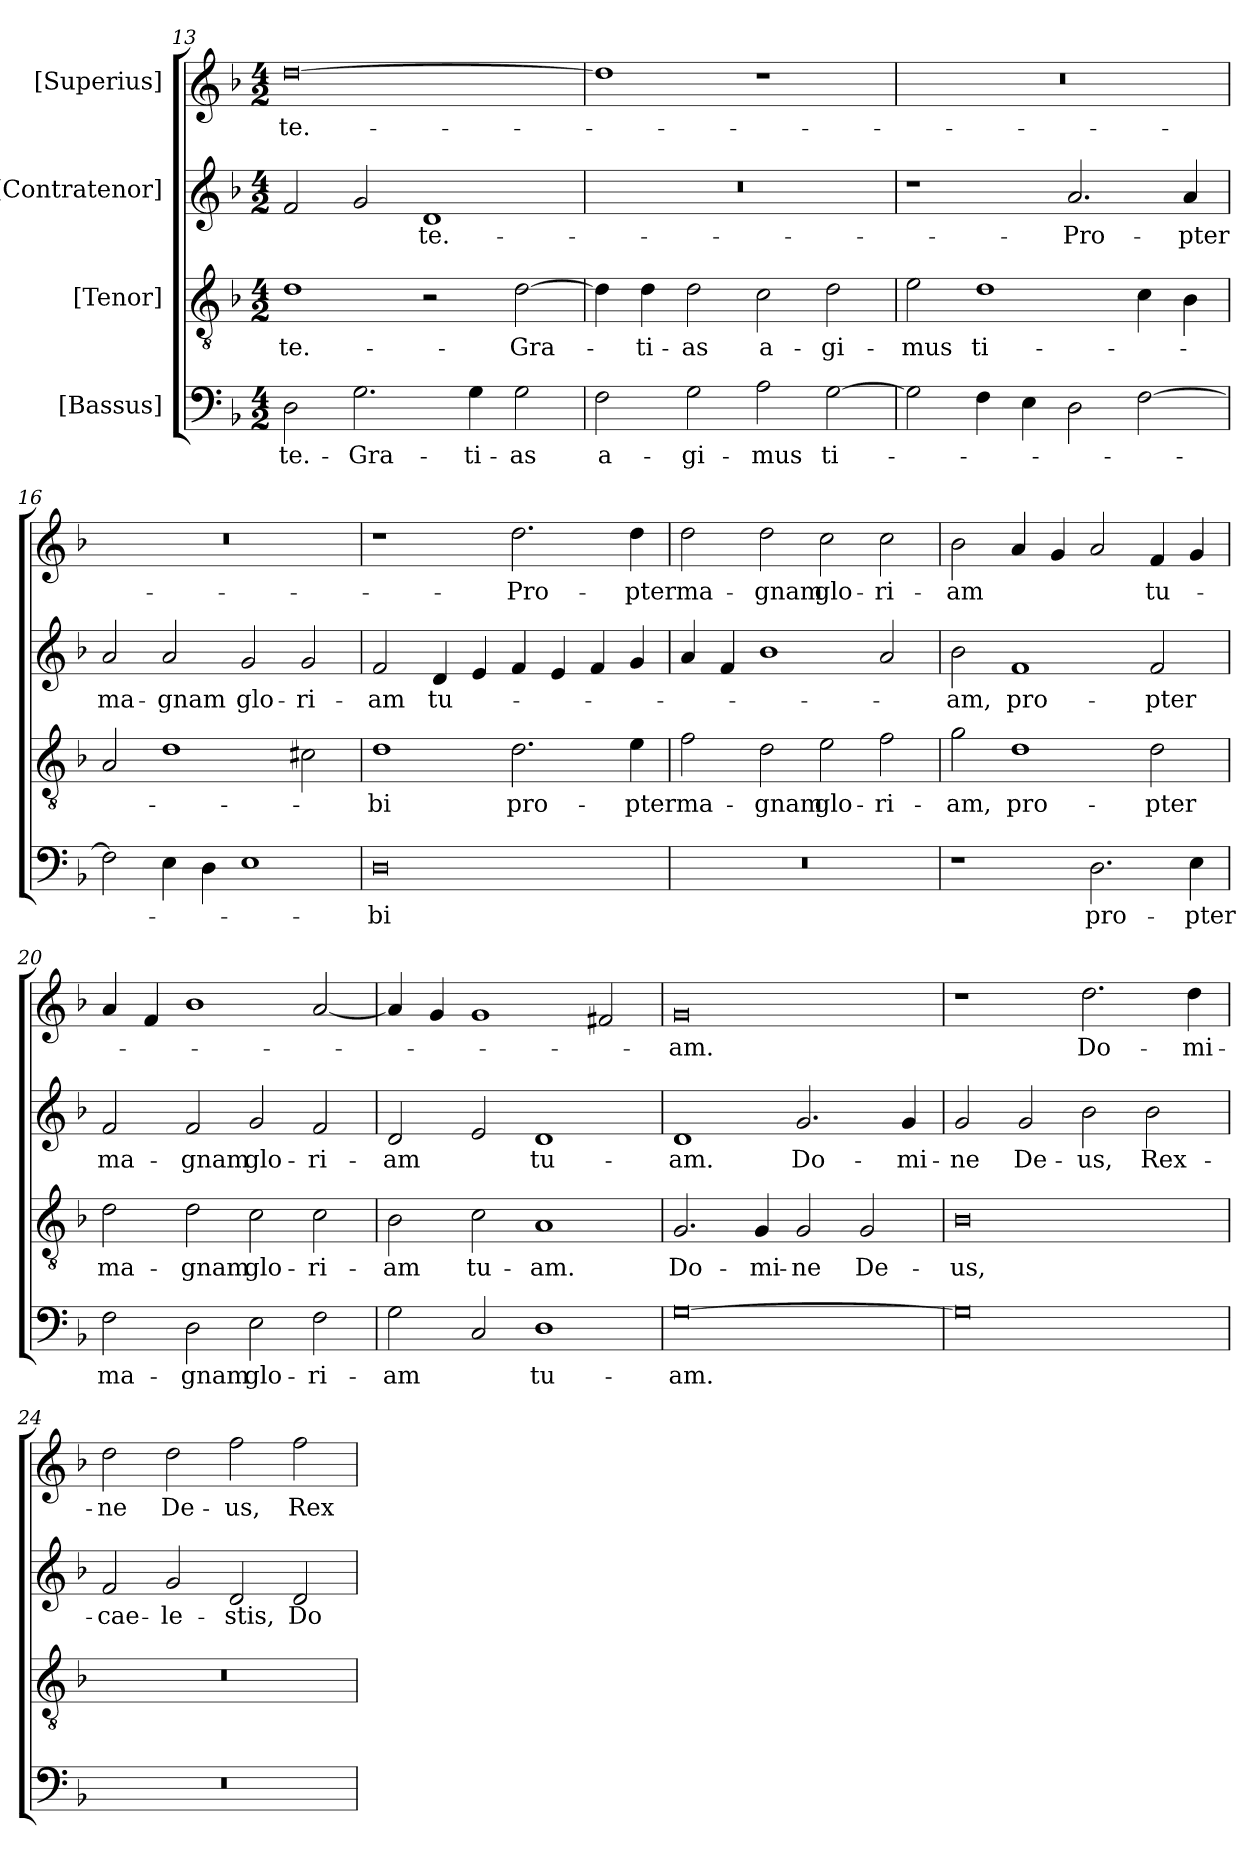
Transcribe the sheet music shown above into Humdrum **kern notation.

**kern	**text	**kern	**text	**kern	**text	**kern	**text
*part4	*part4	*part3	*part3	*part2	*part2	*part1	*part1
*staff4	*staff4	*staff3	*staff3	*staff2	*staff2	*staff1	*staff1
*I"[Bassus]	*	*I"[Tenor]	*	*I"[Contratenor]	*	*I"[Superius]	*
*clefF4	*	*clefGv2	*	*clefG2	*	*clefG2	*
*k[b-]	*	*k[b-]	*	*k[b-]	*	*k[b-]	*
*M4/2	*	*M4/2	*	*M4/2	*	*M4/2	*
=13	=13	=13	=13	=13	=13	=13	=13
2D\	te.-	1d\	te.-	2f/	.	[0dd\	te.-
2.G\	Gra-	.	.	2g/	.	.	.
.	.	2r	.	1d/	te.-	.	.
4G\	-ti-	.	.	.	.	.	.
2G\	-as	[2d\	Gra-	.	.	.	.
=14	=14	=14	=14	=14	=14	=14	=14
2F\	a-	4d\]	.	0r	.	1dd\]	.
.	.	4d\	-ti-	.	.	.	.
2G\	-gi-	2d\	-as	.	.	.	.
2A\	-mus	2c\	a-	.	.	1r	.
[2G\	ti-	2d\	-gi-	.	.	.	.
=15	=15	=15	=15	=15	=15	=15	=15
2G\]	.	2e\	-mus	1r	.	0r	.
4F\	.	1d\	ti-	.	.	.	.
4E\	.	.	.	.	.	.	.
2D\	.	.	.	2.a/	Pro-	.	.
[2F\	.	4c\	.	.	.	.	.
.	.	4B-\	.	4a/	-pter	.	.
=16	=16	=16	=16	=16	=16	=16	=16
2F\]	.	2A/	.	2a/	ma-	0r	.
4E\	.	1d\	.	2a/	-gnam	.	.
4D\	.	.	.	.	.	.	.
1E\	.	.	.	2g/	glo-	.	.
.	.	2c#X\	.	2g/	-ri-	.	.
=17	=17	=17	=17	=17	=17	=17	=17
0D\	-bi	1d\	-bi	2f/	-am	1r	.
.	.	.	.	4d/	tu-	.	.
.	.	.	.	4e/	.	.	.
.	.	2.d\	pro-	4f/	.	2.dd\	Pro-
.	.	.	.	4e/	.	.	.
.	.	.	.	4f/	.	.	.
.	.	4e\	-pter	4g/	.	4dd\	-pter
=18	=18	=18	=18	=18	=18	=18	=18
0r	.	2f\	ma-	4a/	.	2dd\	ma-
.	.	.	.	4f/	.	.	.
.	.	2d\	-gnam	1b-\	.	2dd\	-gnam
.	.	2e\	glo-	.	.	2cc\	glo-
.	.	2f\	-ri-	2a/	.	2cc\	-ri-
=19	=19	=19	=19	=19	=19	=19	=19
1r	.	2g\	-am,	2b-\	-am,	2b-\	-am
.	.	1d\	pro-	1f/	pro-	4a/	.
.	.	.	.	.	.	4g/	.
2.D\	pro-	.	.	.	.	2a/	.
.	.	2d\	-pter	2f/	-pter	4f/	tu-
4E\	-pter	.	.	.	.	4g/	.
=20	=20	=20	=20	=20	=20	=20	=20
2F\	ma-	2d\	ma-	2f/	ma-	4a/	.
.	.	.	.	.	.	4f/	.
2D\	-gnam	2d\	-gnam	2f/	-gnam	1b-\	.
2E\	glo-	2c\	glo-	2g/	glo-	.	.
2F\	-ri-	2c\	-ri-	2f/	-ri-	[2a/	.
=21	=21	=21	=21	=21	=21	=21	=21
2G\	-am	2B-\	-am	2d/	-am	4a/]	.
.	.	.	.	.	.	4g/	.
2C/	.	2c\	tu-	2e/	.	1g/	.
1D\	tu-	1A/	-am.	1d/	tu-	.	.
.	.	.	.	.	.	2f#X/	.
=22	=22	=22	=22	=22	=22	=22	=22
[0G\	-am.	2.G/	Do-	1d/	-am.	0g/	-am.
.	.	4G/	-mi-	.	.	.	.
.	.	2G/	-ne	2.g/	Do-	.	.
.	.	2G/	De-	.	.	.	.
.	.	.	.	4g/	-mi-	.	.
=23	=23	=23	=23	=23	=23	=23	=23
0G\]	.	0B-\	-us,	2g/	-ne	1r	.
.	.	.	.	2g/	De-	.	.
.	.	.	.	2b-\	-us,	2.dd\	Do-
.	.	.	.	2b-\	Rex-	.	.
.	.	.	.	.	.	4dd\	-mi-
=24	=24	=24	=24	=24	=24	=24	=24
0r	.	0r	.	2f/	cae-	2dd\	-ne
.	.	.	.	2g/	-le-	2dd\	De-
.	.	.	.	2d/	-stis,	2ff\	-us,
.	.	.	.	2d/	Do-	2ff\	Rex-
=	=	=	=	=	=	=	=
*-	*-	*-	*-	*-	*-	*-	*-
